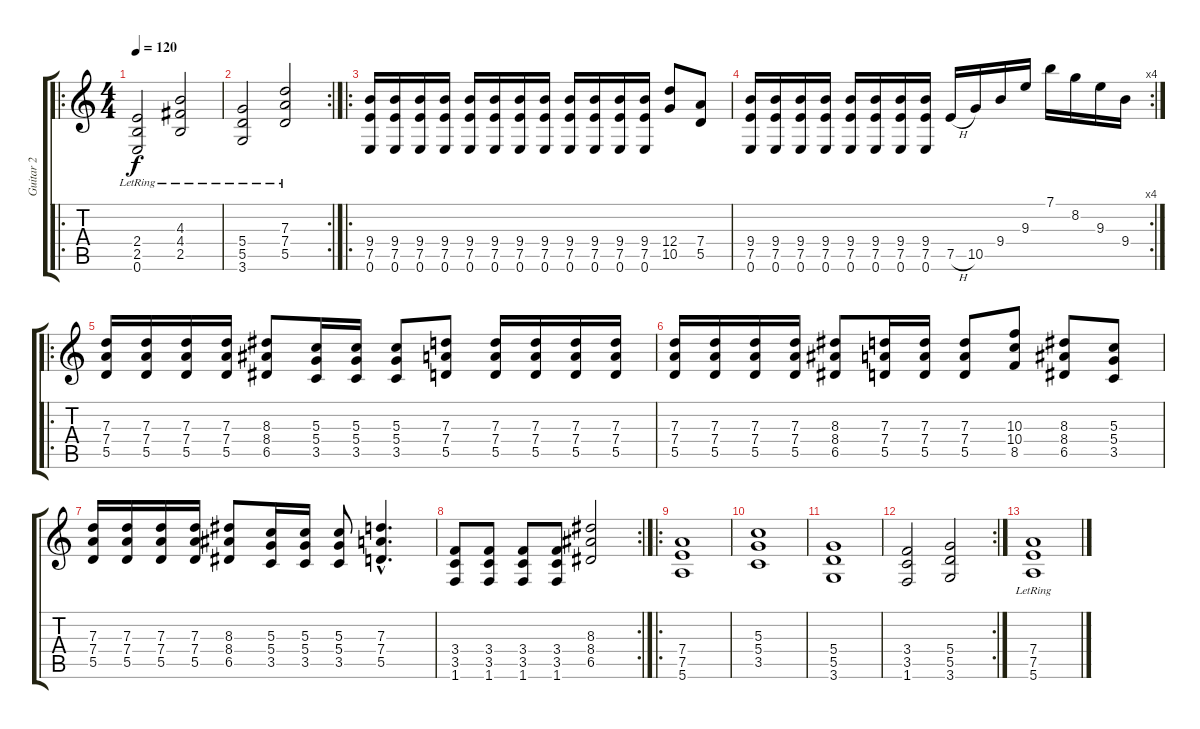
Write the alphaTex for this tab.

\track ("Guitar 2" "Guitar 2") {instrument overdrivenguitar}
\staff {score tabs}
\tuning (E4 B3 G3 D3 A2 E2) {hide}
\ro
\ts (4 4)
\tempo 120
\clef g2
\ks c
(2.4{lr} 2.5{lr} 0.6).2{dy f} (4.3 4.4{lr} 2.5{lr}).2 |
\rc 2
(5.4{lr} 5.5{lr} 3.6).2 (7.3 7.4{lr} 5.5{lr}).2 |
\ro
(9.4 7.5 0.6).16 (9.4 7.5 0.6).16 (9.4 7.5 0.6).16 (9.4 7.5 0.6).16 (9.4 7.5 0.6).16 (9.4 7.5 0.6).16 (9.4 7.5 0.6).16 (9.4 7.5 0.6).16 (9.4 7.5 0.6).16 (9.4 7.5 0.6).16 (9.4 7.5 0.6).16 (9.4 7.5 0.6).16 (12.4 10.5).8 (7.4 5.5).8 |
\rc 4
(9.4 7.5 0.6).16 (9.4 7.5 0.6).16 (9.4 7.5 0.6).16 (9.4 7.5 0.6).16 (9.4 7.5 0.6).16 (9.4 7.5 0.6).16 (9.4 7.5 0.6).16 (9.4 7.5 0.6).16 7.5{h}.16 10.5.16 9.4.16 9.3.16 7.1.16 8.2.16 9.3.16 9.4.16 |
\ro
(7.3 7.4 5.5).16 (7.3 7.4 5.5).16 (7.3 7.4 5.5).16 (7.3 7.4 5.5).16 (8.3 8.4 6.5).8 (5.3 5.4 3.5).16 (5.3 5.4 3.5).16 (5.3 5.4 3.5).8 (7.3 7.4 5.5).8 (7.3 7.4 5.5).16 (7.3 7.4 5.5).16 (7.3 7.4 5.5).16 (7.3 7.4 5.5).16 |
(7.3 7.4 5.5).16 (7.3 7.4 5.5).16 (7.3 7.4 5.5).16 (7.3 7.4 5.5).16 (8.3 8.4 6.5).8 (7.3 7.4 5.5).16 (7.3 7.4 5.5).16 (7.3 7.4 5.5).8 (10.3 10.4 8.5).8 (8.3 8.4 6.5).8 (5.3 5.4 3.5).8 |
(7.3 7.4 5.5).16 (7.3 7.4 5.5).16 (7.3 7.4 5.5).16 (7.3 7.4 5.5).16 (8.3 8.4 6.5).8 (5.3 5.4 3.5).16 (5.3 5.4 3.5).16 (5.3 5.4 3.5).8 (7.3{hac} 7.4{hac} 5.5{hac}).4{d} |
\rc 2
(3.4 3.5 1.6).8 (3.4 3.5 1.6).8 (3.4 3.5 1.6).8 (3.4 3.5 1.6).8 (8.3 8.4 6.5).2 |
\ro
(7.4 7.5 5.6).1 |
(5.3 5.4 3.5).1 |
(5.4 5.5 3.6).1 |
\rc 2
(3.4 3.5 1.6).2 (5.4 5.5 3.6).2 |
(7.4{lr} 7.5{lr} 5.6{lr}).1
